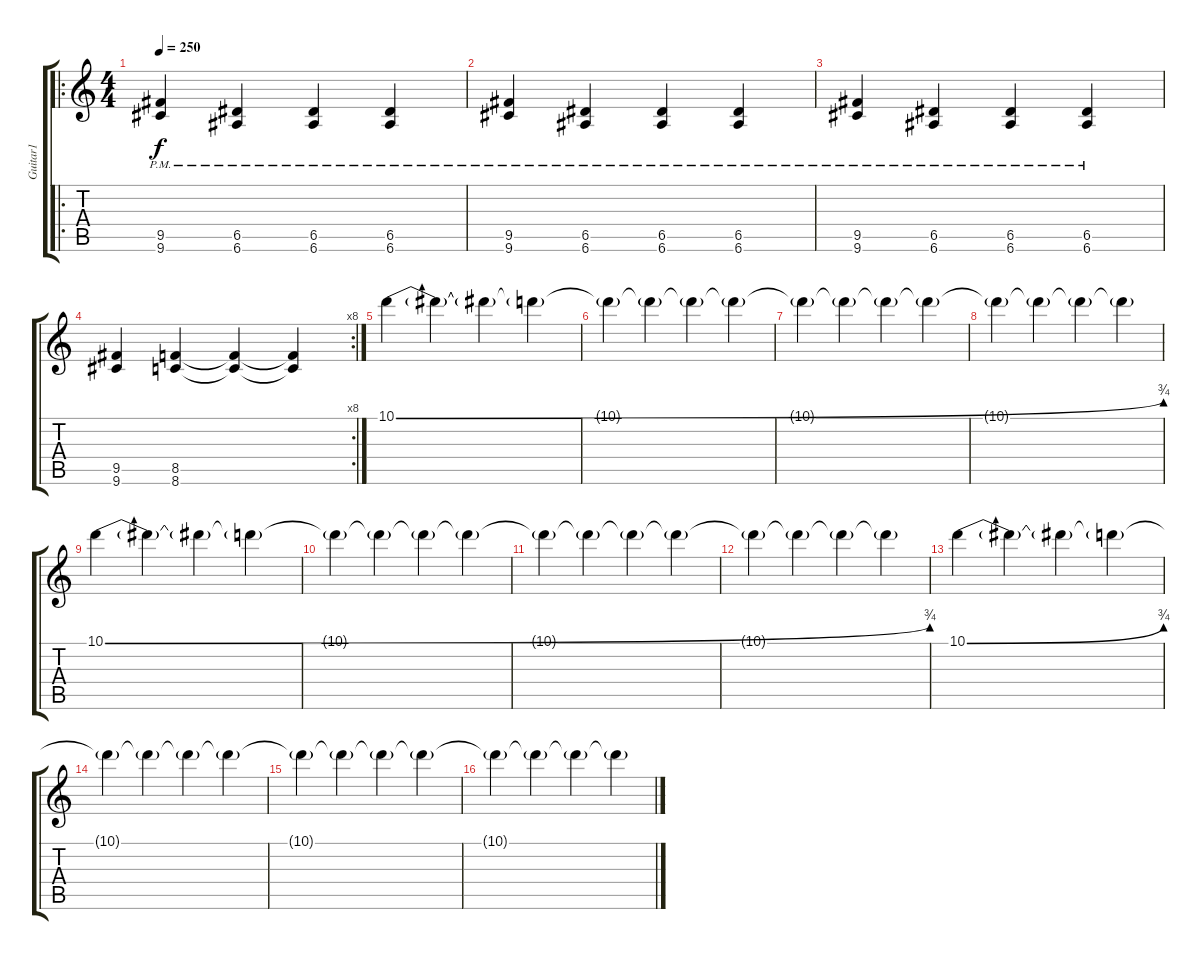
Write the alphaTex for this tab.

\track ("Guitar1" "Guitar1") {instrument distortionguitar}
\staff {score tabs}
\tuning (E4 B3 G3 D3 A2 E2) {hide}
\ro
\ts (4 4)
\tempo 250
\clef g2
\ks c
(9.5{pm} 9.6{pm}).4{dy f} (6.5{pm} 6.6{pm}).4 (6.5{pm} 6.6{pm}).4 (6.5{pm} 6.6{pm}).4 |
(9.5{pm} 9.6{pm}).4 (6.5{pm} 6.6{pm}).4 (6.5{pm} 6.6{pm}).4 (6.5{pm} 6.6{pm}).4 |
(9.5{pm} 9.6{pm}).4 (6.5{pm} 6.6{pm}).4 (6.5{pm} 6.6{pm}).4 (6.5{pm} 6.6{pm}).4 |
\rc 8
(9.5 9.6).4 (8.5 8.6).4 (8.5{t} 8.6{t}).4 (8.5{t} 8.6{t}).4 |
10.1{be (bend 0 0 60 3)}.4{instrument distortionguitar} 10.1{t}.4 10.1{t}.4 10.1{t}.4 |
10.1{t}.4 10.1{t}.4 10.1{t}.4 10.1{t}.4 |
10.1{t}.4 10.1{t}.4 10.1{t}.4 10.1{t}.4 |
10.1{t}.4 10.1{t}.4 10.1{t}.4 10.1{t}.4 |
10.1{be (bend 0 0 60 3)}.4{instrument distortionguitar} 10.1{t}.4 10.1{t}.4 10.1{t}.4 |
10.1{t}.4 10.1{t}.4 10.1{t}.4 10.1{t}.4 |
10.1{t}.4 10.1{t}.4 10.1{t}.4 10.1{t}.4 |
10.1{t}.4 10.1{t}.4 10.1{t}.4 10.1{t}.4 |
10.1{be (bend 0 0 60 3)}.4{instrument distortionguitar} 10.1{t}.4 10.1{t}.4 10.1{t}.4 |
10.1{t}.4 10.1{t}.4 10.1{t}.4 10.1{t}.4 |
10.1{t}.4 10.1{t}.4 10.1{t}.4 10.1{t}.4 |
10.1{t}.4 10.1{t}.4 10.1{t}.4 10.1{t}.4
